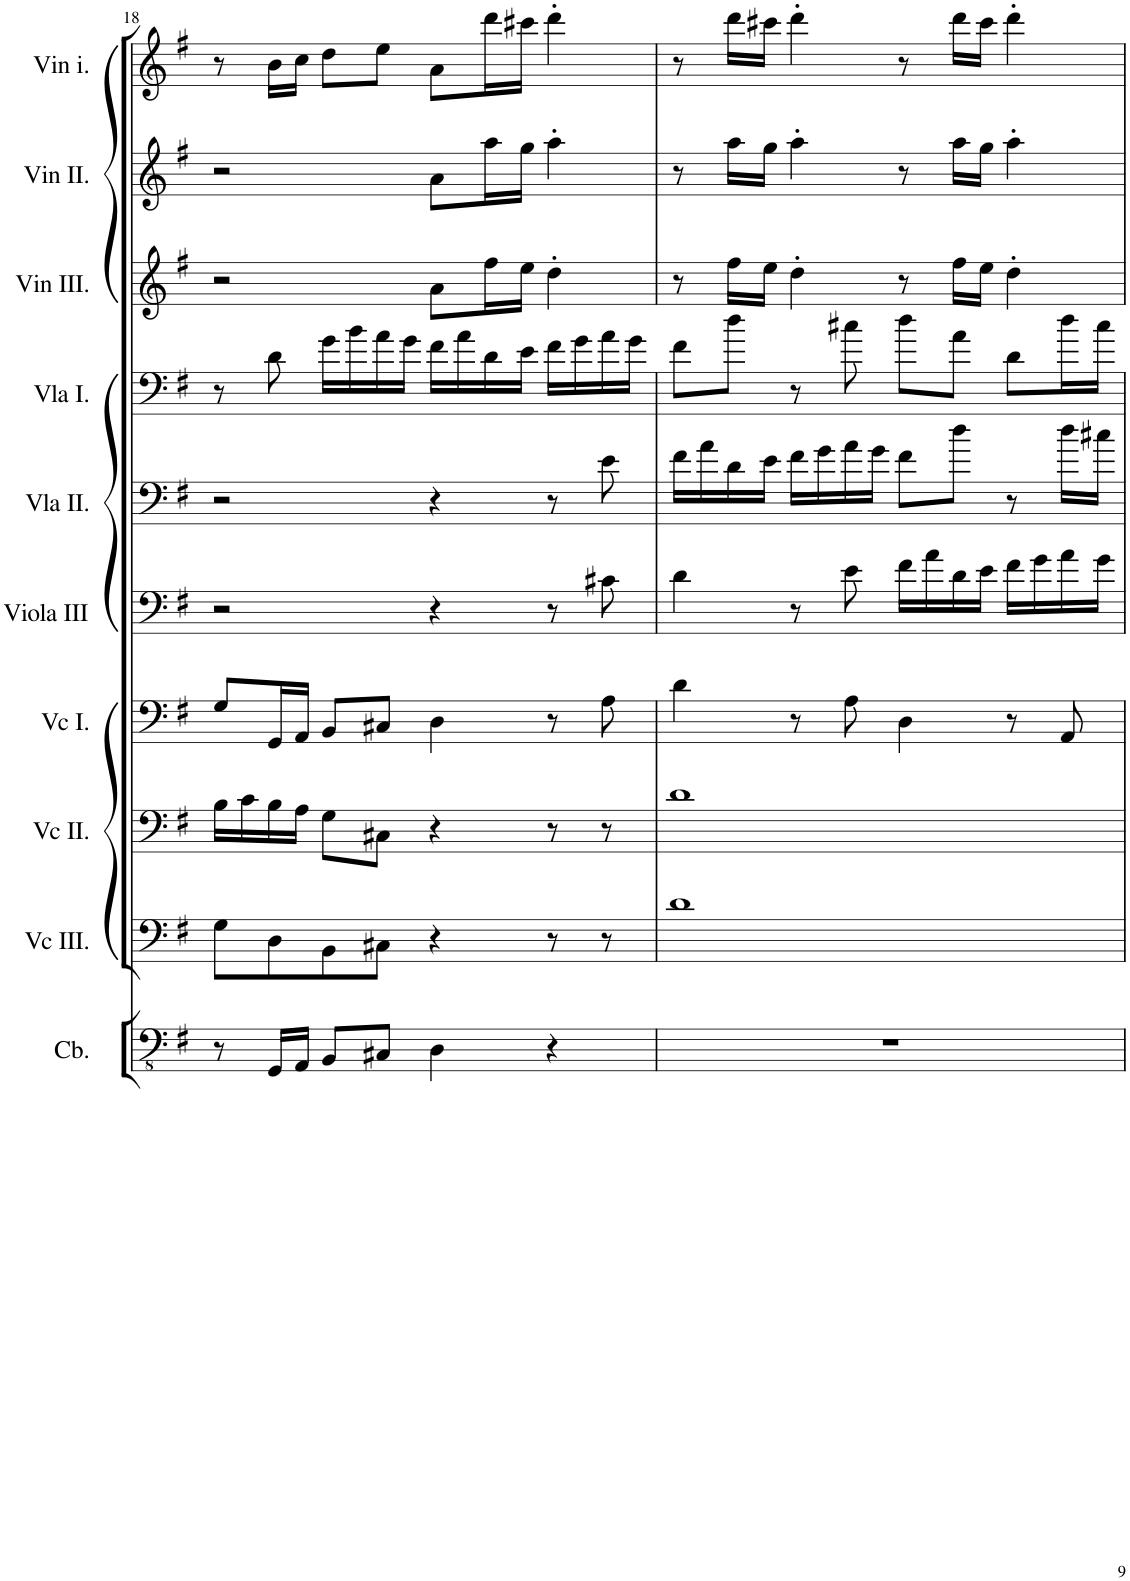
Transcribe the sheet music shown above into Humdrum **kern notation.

**kern	**kern	**kern	**kern	**kern	**kern	**kern	**kern	**kern	**kern
*part10	*part9	*part8	*part7	*part6	*part5	*part4	*part3	*part2	*part1
*staff10	*staff9	*staff8	*staff7	*staff6	*staff5	*staff4	*staff3	*staff2	*staff1
*I"Contrabass	*I"Violoncello III	*I"Violoncello II	*I"Violoncello I	*I"Viola III	*I"Viola II	*I"Viola I	*I"Violin III	*I"Violin II	*I"Violin I
*I'Cb.	*I'Vc III.	*I'Vc II.	*I'Vc I.	*I'Viola III	*I'Vla II.	*I'Vla I.	*I'Vin III.	*I'Vin II.	*I'Vin i.
!!LO:PB:g=z
*clefFv4	*clefF4	*clefF4	*clefF4	*clefF4	*clefF4	*clefF4	*clefG2	*clefG2	*clefG2
*Trd7c12	*Trd7c12	*	*	*	*	*	*	*	*
*k[f#]	*k[f#]	*k[f#]	*k[f#]	*k[f#]	*k[f#]	*k[f#]	*k[f#]	*k[f#]	*k[f#]
*M4/4	*M4/4	*M4/4	*M4/4	*M4/4	*M4/4	*M4/4	*M4/4	*M4/4	*M4/4
=18	=18	=18	=18	=18	=18	=18	=18	=18	=18
8r	8G\L	16B\LL	8G/L	2r	2r	8r	2r	2r	8r
.	.	16c\	.	.	.	.	.	.	.
16GGG/LL	8D\	16B\	16GG/L	.	.	8d\	.	.	16b\LL
16AAA/JJ	.	16A\JJ	16AA/JJ	.	.	.	.	.	16cc\JJ
8BBB/L	8BB\	8G\L	8BB/L	.	.	16g\LL	.	.	8dd\L
.	.	.	.	.	.	16b\	.	.	.
8CC#X/J	8C#X\J	8C#X\J	8C#X/J	.	.	16a\	.	.	8ee\J
.	.	.	.	.	.	16g\JJ	.	.	.
4DD\	4r	4r	4D\	4r	4r	16f#\LL	8a\L	8a\L	8a\L
.	.	.	.	.	.	16a\	.	.	.
.	.	.	.	.	.	16d\	16ff#\L	16aa\L	16ddd\L
.	.	.	.	.	.	16e\JJ	16ee\JJ	16gg\JJ	16ccc#X\JJ
4r	8r	8r	8r	8r	8r	16f#\LL	4dd'\	4aa'\	4ddd'\
.	.	.	.	.	.	16g\	.	.	.
.	8r	8r	8A\	8c#X\	8e\	16a\	.	.	.
.	.	.	.	.	.	16g\JJ	.	.	.
=19	=19	=19	=19	=19	=19	=19	=19	=19	=19
1r	1d	1d	4d\	4d\	16f#\LL	8f#\L	8r	8r	8r
.	.	.	.	.	16a\	.	.	.	.
.	.	.	.	.	16d\	8dd\J	16ff#\LL	16aa\LL	16ddd\LL
.	.	.	.	.	16e\JJ	.	16ee\JJ	16gg\JJ	16ccc#X\JJ
.	.	.	8r	8r	16f#\LL	8r	4dd'\	4aa'\	4ddd'\
.	.	.	.	.	16g\	.	.	.	.
.	.	.	8A\	8e\	16a\	8cc#X\	.	.	.
.	.	.	.	.	16g\JJ	.	.	.	.
.	.	.	4D\	16f#\LL	8f#\L	8dd\L	8r	8r	8r
.	.	.	.	16a\	.	.	.	.	.
.	.	.	.	16d\	8dd\J	8a\J	16ff#\LL	16aa\LL	16ddd\LL
.	.	.	.	16e\JJ	.	.	16ee\JJ	16gg\JJ	16ccc#\JJ
.	.	.	8r	16f#\LL	8r	8d\L	4dd'\	4aa'\	4ddd'\
.	.	.	.	16g\	.	.	.	.	.
.	.	.	8AA/	16a\	16dd\LL	16dd\L	.	.	.
.	.	.	.	16g\JJ	16cc#X\JJ	16cc#\JJ	.	.	.
=	=	=	=	=	=	=	=	=	=
*-	*-	*-	*-	*-	*-	*-	*-	*-	*-
